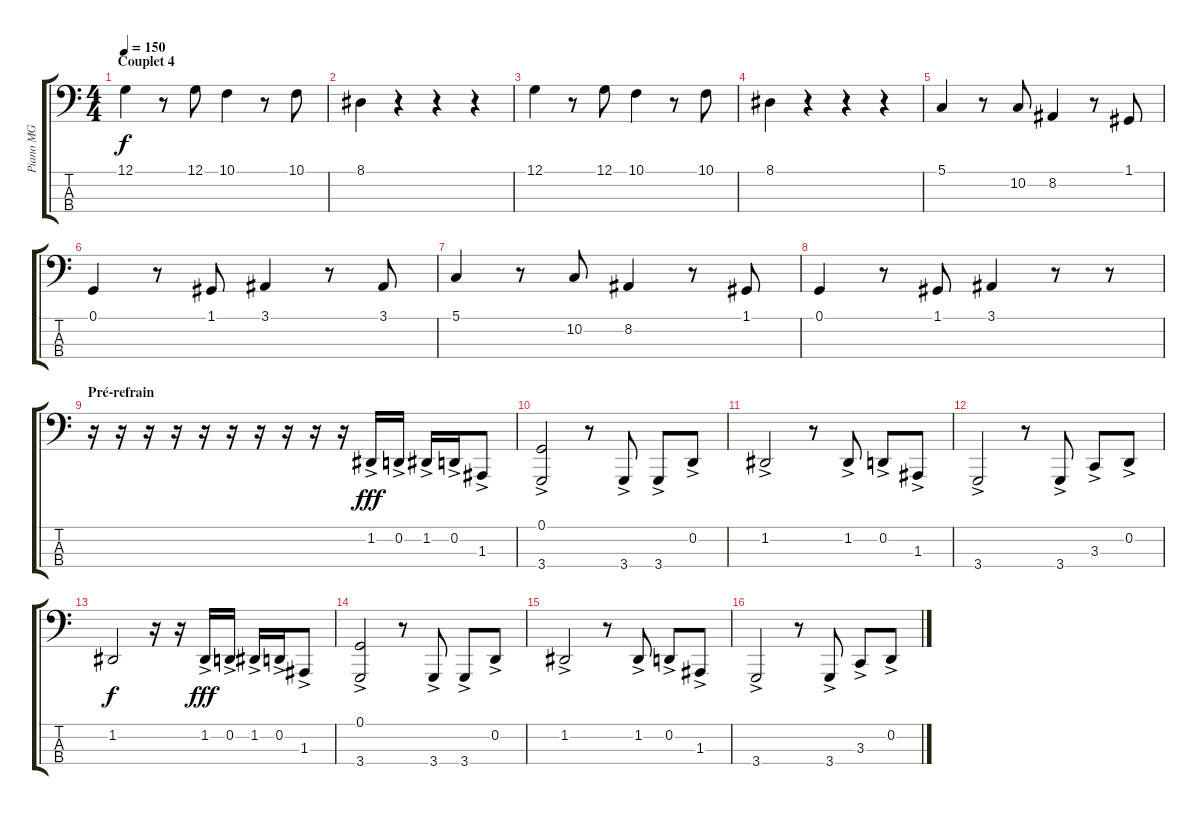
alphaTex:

\track ("Piano MG" "Piano MG") {instrument acousticgrandpiano}
\staff {score tabs}
\tuning (G2 D2 A1 E1) {hide}
\ts (4 4)
\section ("" "Couplet 4")
\tempo 150
\clef f4
\ks c
12.1.4{dy f} r.8 12.1.8 10.1.4 r.8 10.1.8 |
8.1.4 r.4 r.4 r.4 |
12.1.4 r.8 12.1.8 10.1.4 r.8 10.1.8 |
8.1.4 r.4 r.4 r.4 |
5.1.4 r.8 10.2.8 8.2.4 r.8 1.1.8 |
0.1.4 r.8 1.1.8 3.1.4 r.8 3.1.8 |
5.1.4 r.8 10.2.8 8.2.4 r.8 1.1.8 |
0.1.4 r.8 1.1.8 3.1.4 r.8 r.8 |
\section ("" "Pré-refrain")
r.16 r.16 r.16 r.16 r.16 r.16 r.16 r.16 r.16 r.16 1.2{ac}.16{dy fff} 0.2{ac}.16 1.2{ac}.16 0.2{ac}.16 1.3{ac}.8 |
(0.1{ac} 3.4{ac}).2 r.8 3.4{ac}.8 3.4{ac}.8 0.2{ac}.8 |
1.2{ac}.2 r.8 1.2{ac}.8 0.2{ac}.8 1.3{ac}.8 |
3.4{ac}.2 r.8 3.4{ac}.8 3.3{ac}.8 0.2{ac}.8 |
1.2.2{dy f} r.16 r.16 1.2{ac}.16{dy fff} 0.2{ac}.16 1.2{ac}.16 0.2{ac}.16 1.3{ac}.8 |
(0.1{ac} 3.4{ac}).2 r.8 3.4{ac}.8 3.4{ac}.8 0.2{ac}.8 |
1.2{ac}.2 r.8 1.2{ac}.8 0.2{ac}.8 1.3{ac}.8 |
3.4{ac}.2 r.8 3.4{ac}.8 3.3{ac}.8 0.2{ac}.8
